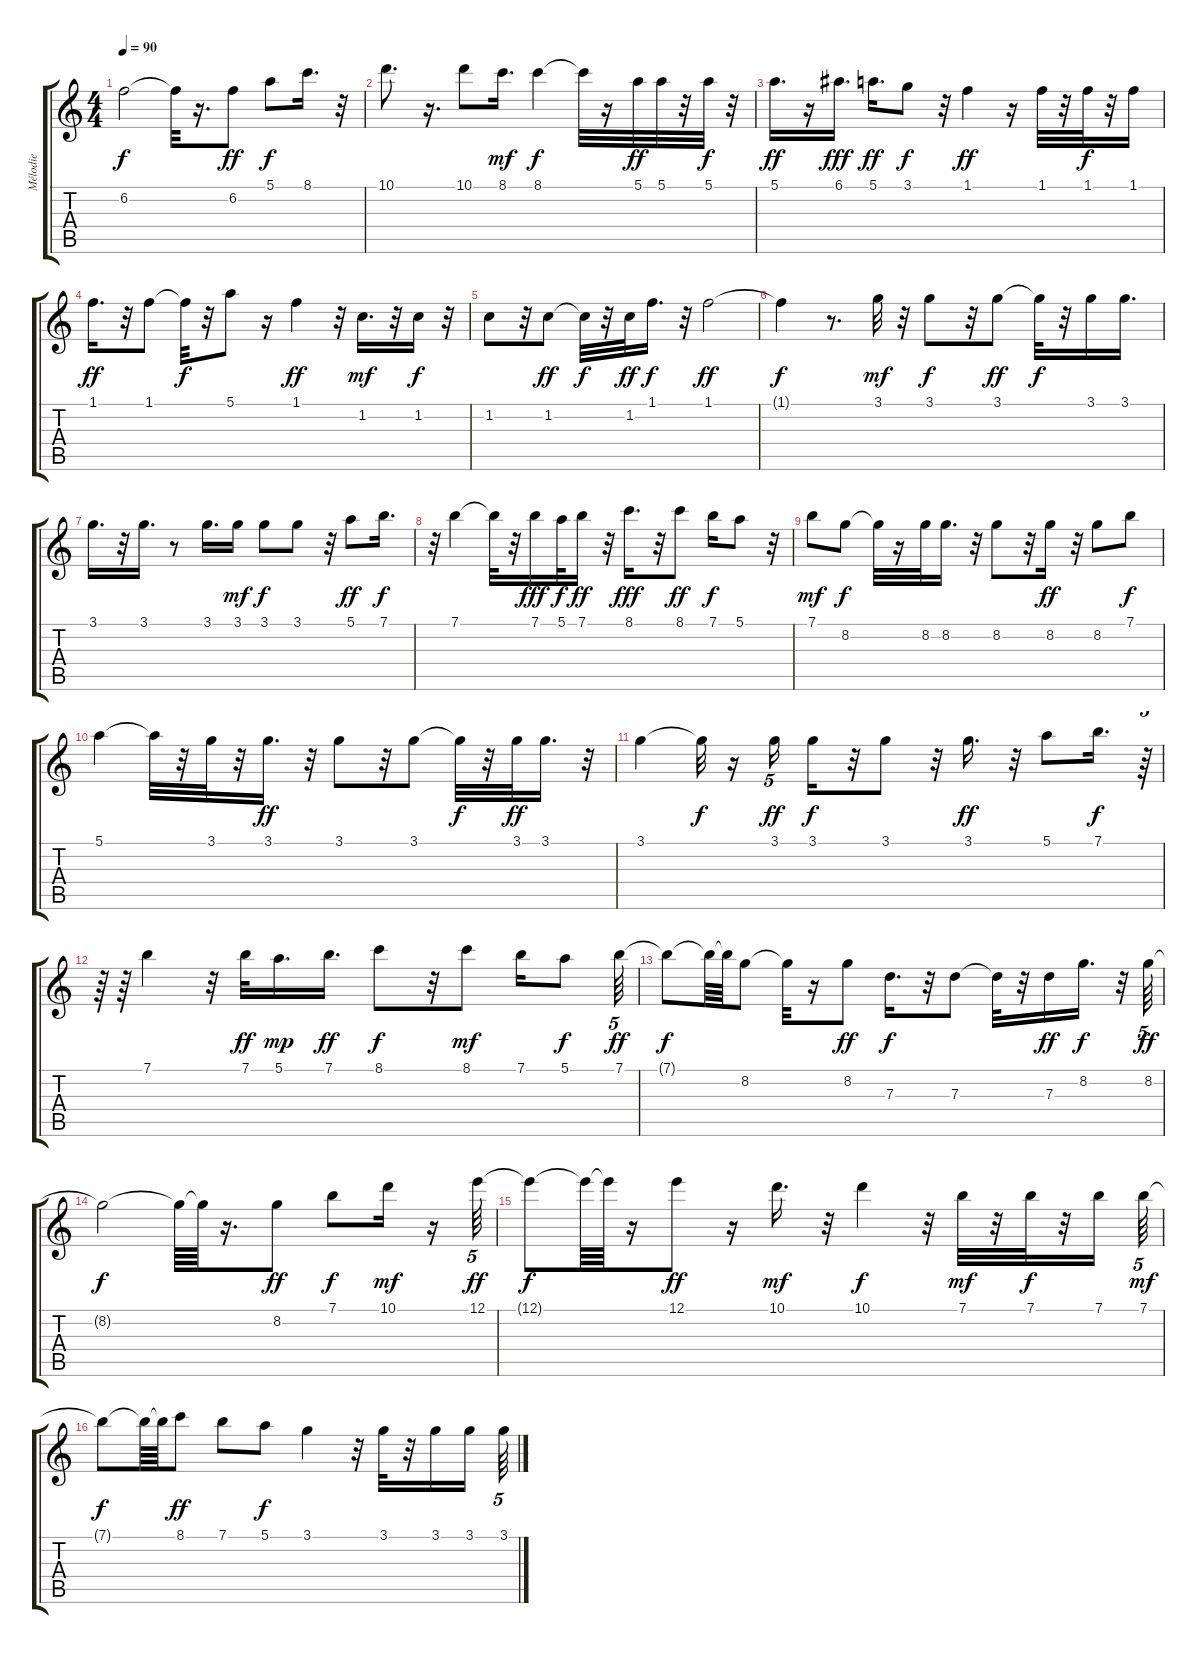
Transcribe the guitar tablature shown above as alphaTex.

\track ("Mélodie" "Mélodie") {instrument electricguitarjazz}
\staff {score tabs}
\tuning (E4 B3 G3 D3 A2 E2) {hide}
\ts (4 4)
\tempo 90
\clef g2
\ks c
6.2.2{dy f} 6.2{t}.32 r.16{d} 6.2.8{dy ff} 5.1.8{dy f} 8.1.16{d} r.32 |
10.1.8{d} r.16{d} 10.1.8 8.1.16{d dy mf} 8.1.4{dy f} 8.1{t}.32 r.16 5.1.32{dy ff} 5.1.32 r.32 5.1.32{dy f} r.32 |
5.1.16{d dy ff} r.16 6.1.16{d dy fff} 5.1.16{d dy ff} 3.1.8{dy f} r.32 1.1.4{dy ff} r.16 1.1.32 r.32 1.1.32{dy f} r.32 1.1.16 |
1.1.16{d dy ff} r.32 1.1.8 1.1{t}.32{dy f} r.32 5.1.8 r.16 1.1.4{dy ff} r.32 1.2.16{d dy mf} r.32 1.2.16{dy f} r.32 |
1.2.8 r.32 1.2.8{dy ff} 1.2{t}.32{dy f} r.32 1.2.32{dy ff} 1.1.16{d dy f} r.32 1.1.2{dy ff} |
1.1{t}.4{dy f} r.8{d} 3.1.32{dy mf} r.32 3.1.8{dy f} r.32 3.1.8{dy ff} 3.1{t}.32{dy f} r.32 3.1.16 3.1.16{d} |
3.1.16{d} r.32 3.1.16{d} r.8 3.1.16{d} 3.1.16{dy mf} 3.1.8{dy f} 3.1.8 r.32 5.1.8{dy ff} 7.1.16{d dy f} |
r.32 7.1.4 7.1{t}.32 r.32 7.1.16{dy fff} 5.1.32{dy f} 7.1.16{dy ff} r.32 8.1.16{d dy fff} r.32 8.1.8{dy ff} 7.1.16{dy f} 5.1.8 r.32 |
7.1.8{dy mf} 8.2.8{dy f} 8.2{t}.32 r.16 8.2.32 8.2.16{d} r.32 8.2.8 r.32 8.2.16{dy ff} r.32 8.2.8 7.1.8{dy f} |
5.1.4 5.1{t}.32 r.32 3.1.32 r.32 3.1.16{d dy ff} r.32 3.1.8 r.32 3.1.8 3.1{t}.32{dy f} r.32 3.1.32{dy ff} 3.1.16{d} r.32 |
3.1.4 3.1{t}.32{dy f} r.16 3.1.16{tu (5 4) dy ff} 3.1.16{dy f} r.32 3.1.8 r.32 3.1.16{d dy ff} r.32 5.1.8 7.1.16{d dy f} r.64{tu (5 4)} |
r.64 r.64 7.1.4 r.32 7.1.32{dy ff} 5.1.16{d dy mp} 7.1.16{d dy ff} 8.1.8{dy f} r.32 8.1.8{dy mf} 7.1.16 5.1.8{dy f} 7.1.64{tu (5 4) dy ff} |
7.1{t}.8{dy f} 7.1{t}.64 7.1{t}.64 8.2.8 8.2{t}.32 r.16 8.2.8{dy ff} 7.3.16{d dy f} r.32 7.3.8 7.3{t}.32 r.32 7.3.16{dy ff} 8.2.16{d dy f} r.32 8.2.64{tu (5 4) dy ff} |
8.2{t}.2{dy f} 8.2{t}.64 8.2{t}.64 r.16{d} 8.2.8{dy ff} 7.1.8{dy f} 10.1.16{dy mf} r.16 12.1.64{tu (5 4) dy ff} |
12.1{t}.8{dy f} 12.1{t}.64 12.1{t}.64 r.16 12.1.8{dy ff} r.16 10.1.16{d dy mf} r.32 10.1.4{dy f} r.32 7.1.32{dy mf} r.32 7.1.32{dy f} r.32 7.1.16 7.1.64{tu (5 4) dy mf} |
7.1{t}.8{dy f} 7.1{t}.64 7.1{t}.64 8.1.8{dy ff} 7.1.8 5.1.8{dy f} 3.1.4 r.32 3.1.32 r.32 3.1.16 3.1.16 3.1.64{tu (5 4)}
